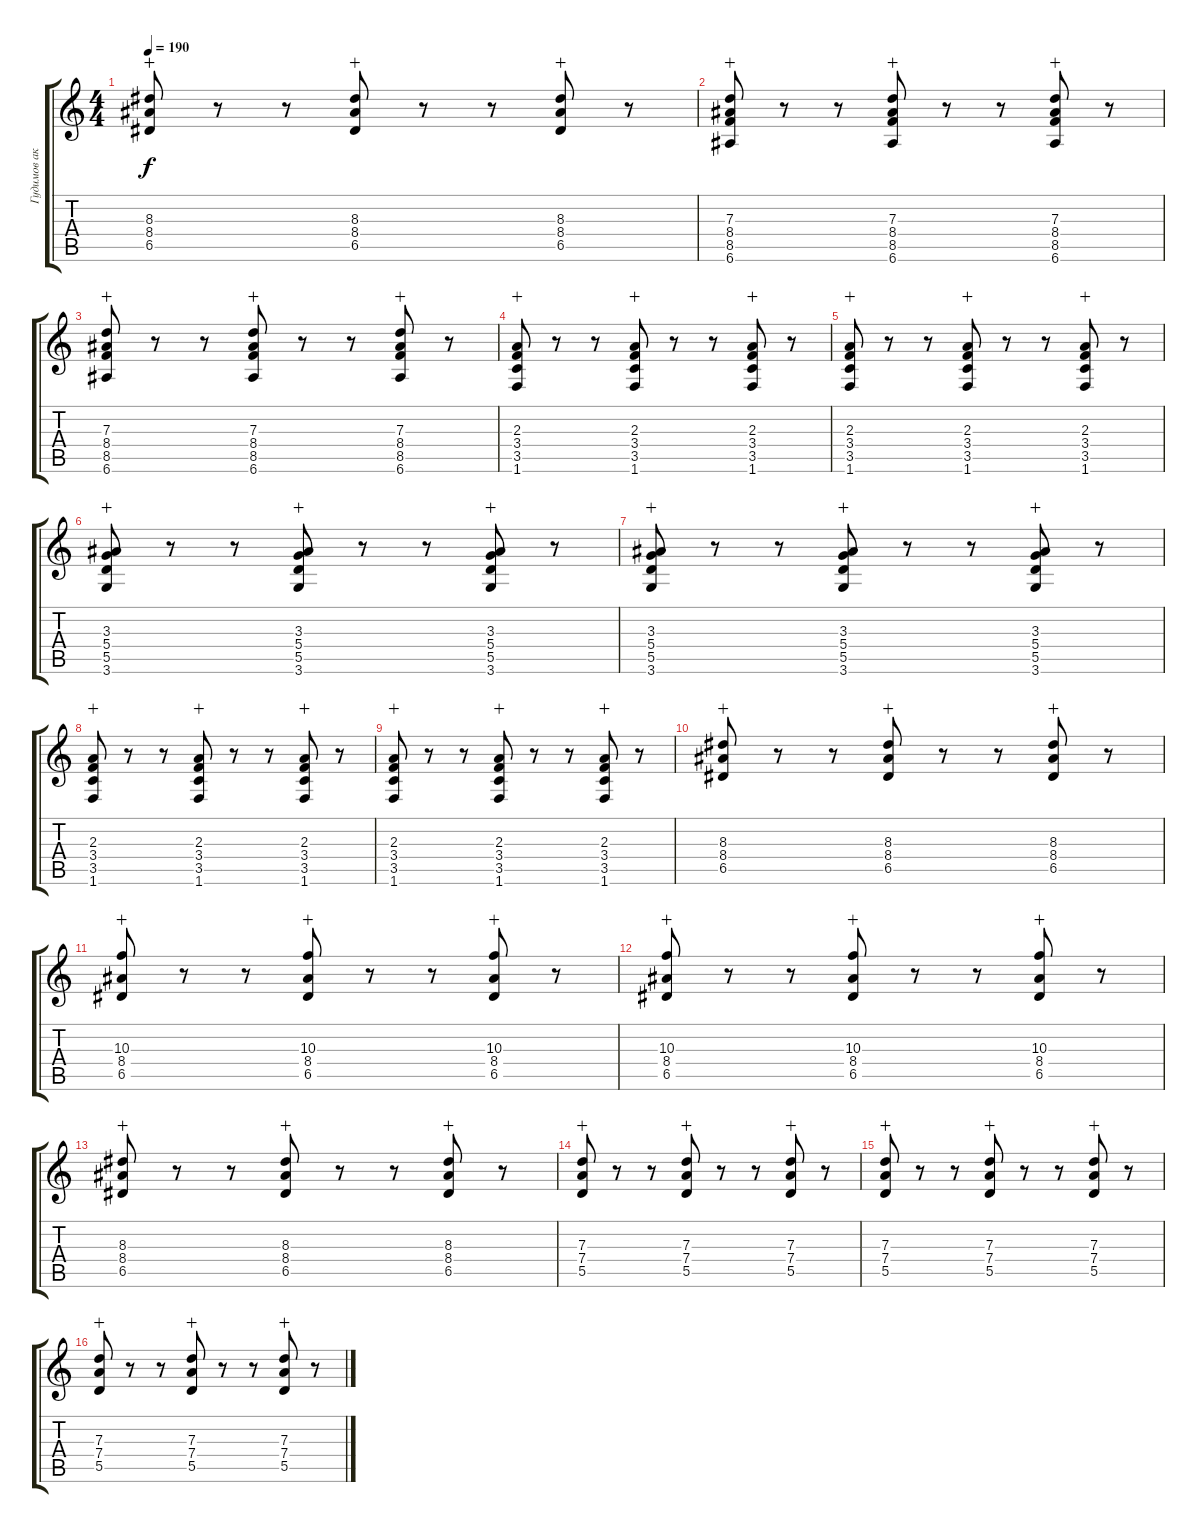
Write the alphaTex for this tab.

\track ("Гудимов акустика" "Гудимов ак") {instrument acousticguitarsteel}
\staff {score tabs}
\tuning (E4 B3 G3 D3 A2 E2) {hide}
\ts (4 4)
\tempo 190
\clef g2
\ks c
(8.3 8.4 6.5).8{dy f wahc} r.8 r.8 (8.3 8.4 6.5).8{wahc} r.8 r.8 (8.3 8.4 6.5).8{wahc} r.8 |
(7.3 8.4 8.5 6.6).8{wahc} r.8 r.8 (7.3 8.4 8.5 6.6).8{wahc} r.8 r.8 (7.3 8.4 8.5 6.6).8{wahc} r.8 |
(7.3 8.4 8.5 6.6).8{wahc} r.8 r.8 (7.3 8.4 8.5 6.6).8{wahc} r.8 r.8 (7.3 8.4 8.5 6.6).8{wahc} r.8 |
(2.3 3.4 3.5 1.6).8{wahc} r.8 r.8 (2.3 3.4 3.5 1.6).8{wahc} r.8 r.8 (2.3 3.4 3.5 1.6).8{wahc} r.8 |
(2.3 3.4 3.5 1.6).8{wahc} r.8 r.8 (2.3 3.4 3.5 1.6).8{wahc} r.8 r.8 (2.3 3.4 3.5 1.6).8{wahc} r.8 |
(3.3 5.4 5.5 3.6).8{wahc} r.8 r.8 (3.3 5.4 5.5 3.6).8{wahc} r.8 r.8 (3.3 5.4 5.5 3.6).8{wahc} r.8 |
(3.3 5.4 5.5 3.6).8{wahc} r.8 r.8 (3.3 5.4 5.5 3.6).8{wahc} r.8 r.8 (3.3 5.4 5.5 3.6).8{wahc} r.8 |
(2.3 3.4 3.5 1.6).8{wahc} r.8 r.8 (2.3 3.4 3.5 1.6).8{wahc} r.8 r.8 (2.3 3.4 3.5 1.6).8{wahc} r.8 |
(2.3 3.4 3.5 1.6).8{wahc} r.8 r.8 (2.3 3.4 3.5 1.6).8{wahc} r.8 r.8 (2.3 3.4 3.5 1.6).8{wahc} r.8 |
(8.3 8.4 6.5).8{wahc} r.8 r.8 (8.3 8.4 6.5).8{wahc} r.8 r.8 (8.3 8.4 6.5).8{wahc} r.8 |
(10.3 8.4 6.5).8{wahc} r.8 r.8 (10.3 8.4 6.5).8{wahc} r.8 r.8 (10.3 8.4 6.5).8{wahc} r.8 |
(10.3 8.4 6.5).8{wahc} r.8 r.8 (10.3 8.4 6.5).8{wahc} r.8 r.8 (10.3 8.4 6.5).8{wahc} r.8 |
(8.3 8.4 6.5).8{wahc} r.8 r.8 (8.3 8.4 6.5).8{wahc} r.8 r.8 (8.3 8.4 6.5).8{wahc} r.8 |
(7.3 7.4 5.5).8{wahc} r.8 r.8 (7.3 7.4 5.5).8{wahc} r.8 r.8 (7.3 7.4 5.5).8{wahc} r.8 |
(7.3 7.4 5.5).8{wahc} r.8 r.8 (7.3 7.4 5.5).8{wahc} r.8 r.8 (7.3 7.4 5.5).8{wahc} r.8 |
(7.3 7.4 5.5).8{wahc} r.8 r.8 (7.3 7.4 5.5).8{wahc} r.8 r.8 (7.3 7.4 5.5).8{wahc} r.8
